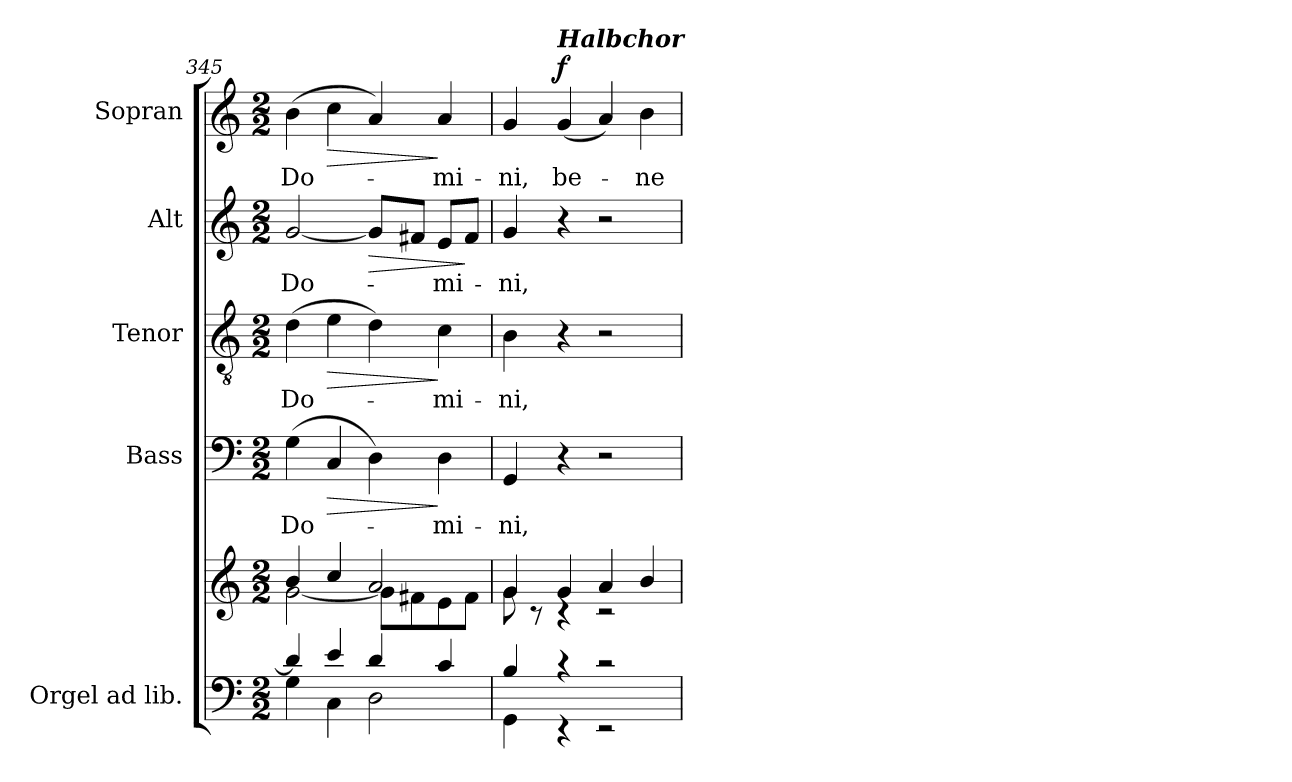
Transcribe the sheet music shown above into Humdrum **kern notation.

**kern	**kern	**kern	**text	**dynam	**kern	**text	**dynam	**kern	**text	**dynam	**kern	**text	**dynam
*part5	*part5	*part4	*part4	*part4	*part3	*part3	*part3	*part2	*part2	*part2	*part1	*part1	*part1
*staff6	*staff5	*staff4	*staff4	*staff4	*staff3	*staff3	*staff3	*staff2	*staff2	*staff2	*staff1	*staff1	*staff1
*I"Orgel ad lib.	*	*I"Bass	*	*	*I"Tenor	*	*	*I"Alt	*	*	*I"Sopran	*	*
*	*	*I'B.	*	*	*I'T.	*	*	*I'A.	*	*	*I'S.	*	*
*clefF4	*clefG2	*clefF4	*	*	*clefGv2	*	*	*clefG2	*	*	*clefG2	*	*
*k[]	*k[]	*k[]	*	*	*k[]	*	*	*k[]	*	*	*k[]	*	*
*C:	*C:	*C:	*	*	*C:	*	*	*C:	*	*	*C:	*	*
*M2/2	*M2/2	*M2/2	*	*	*M2/2	*	*	*M2/2	*	*	*M2/2	*	*
=345	=345	=345	=345	=345	=345	=345	=345	=345	=345	=345	=345	=345	=345
*^	*^	*	*	*	*	*	*	*	*	*	*	*	*
!	!	!	!	!	!LO:LY:b	!	!	!LO:LY:b	!	!	!LO:LY:b	!	!	!LO:LY:b	!
4d/]	4G\	4b/	[<2g\	(>4G\	Do-	.	(>4d\	Do-	.	[2g/	Do-	.	(>4b\	Do-	.
!	!	!	!	!	!	!LO:HP:b	!	!	!LO:HP:b	!	!	!	!	!	!LO:HP:b
4e/	4C\	4cc/	.	4C/	.	>	4e\	.	>	.	.	.	4cc\	.	>
!	!	!	!	!	!	!	!	!	!	!	!	!LO:HP:b	!	!	!
4d/	2D\	2a/	8g\L]	4D\)	.	.	4d\)	.	.	8g/L]	.	>	4a/)	.	.
.	.	.	8f#X\	.	.	.	.	.	.	8f#X/J	.	.	.	.	.
!	!	!	!	!	!LO:LY:b	!	!	!LO:LY:b	!	!	!LO:LY:b	!	!	!LO:LY:b	!
4c/	.	.	8e\	4D\	-mi-	]	4c\	-mi-	]	8e/L	-mi-	.	4a/	-mi-	]
.	.	.	8f#\J	.	.	.	.	.	.	8f#/J	.	]	.	.	.
=346	=346	=346	=346	=346	=346	=346	=346	=346	=346	=346	=346	=346	=346	=346	=346
!	!	!	!	!	!LO:LY:b	!	!	!LO:LY:b	!	!	!LO:LY:b	!	!	!LO:LY:b	!
4B/	4GG\	4g/	8g\	4GG/	-ni,	.	4B\	-ni,	.	4g/	-ni,	.	4g/	-ni,	.
.	.	.	8rB	.	.	.	.	.	.	.	.	.	.	.	.
!	!	!	!	!	!	!	!	!	!	!	!	!	!LO:TX:a:Bi:t=Halbchor	!	!
!	!	!	!	!	!	!	!	!	!	!	!	!	!	!LO:LY:b	!LO:DY:a
4r	4r	4g/	4rB	4r	.	.	4r	.	.	4r	.	.	(<4g/	be-	f
2r	2r	4a/	2rc	2r	.	.	2r	.	.	2r	.	.	4a/)	.	.
!	!	!	!	!	!	!	!	!	!	!	!	!	!	!LO:LY:b	!
.	.	4b/	.	.	.	.	.	.	.	.	.	.	4b\	-ne-	.
*v	*v	*	*	*	*	*	*	*	*	*	*	*	*	*	*
*	*v	*v	*	*	*	*	*	*	*	*	*	*	*	*
=	=	=	=	=	=	=	=	=	=	=	=	=	=
*-	*-	*-	*-	*-	*-	*-	*-	*-	*-	*-	*-	*-	*-
